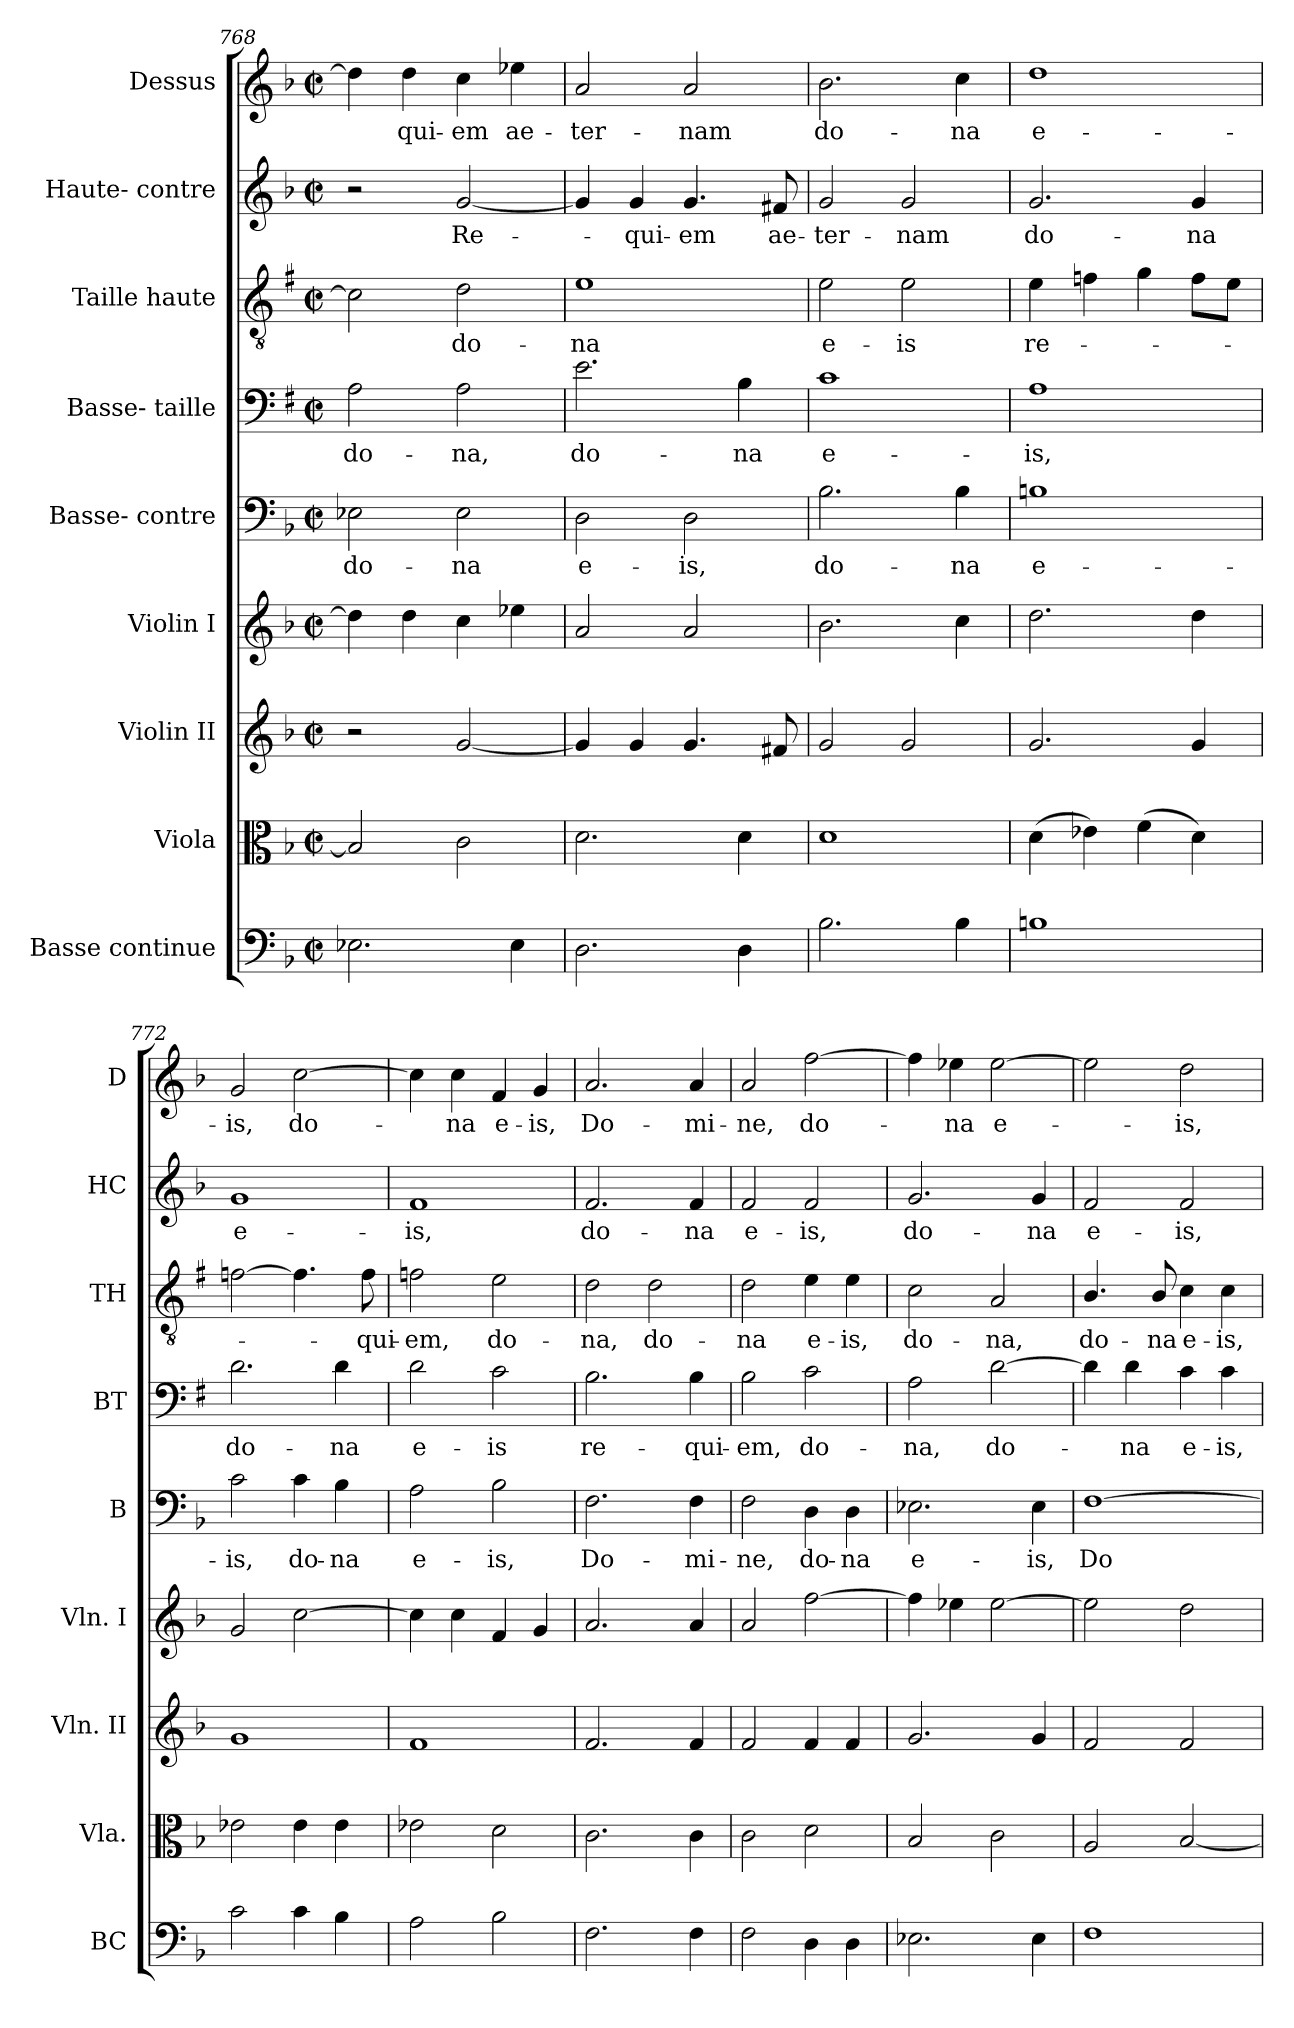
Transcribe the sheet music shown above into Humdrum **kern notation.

**kern	**kern	**kern	**kern	**kern	**text	**kern	**text	**kern	**text	**kern	**text	**kern	**text
*part9	*part8	*part7	*part6	*part5	*part5	*part4	*part4	*part3	*part3	*part2	*part2	*part1	*part1
*staff9	*staff8	*staff7	*staff6	*staff5	*staff5	*staff4	*staff4	*staff3	*staff3	*staff2	*staff2	*staff1	*staff1
*I"Basse  continue	*I"Viola	*I"Violin II	*I"Violin I	*I"Basse- contre	*	*I"Basse- taille	*	*I"Taille haute	*	*I"Haute- contre	*	*I"Dessus	*
*I'BC	*I'Vla.	*I'Vln. II	*I'Vln. I	*I'B	*	*I'BT	*	*I'TH	*	*I'HC	*	*I'D	*
*clefF4	*clefC3	*clefG2	*clefG2	*clefF4	*	*clefF4	*	*clefGv2	*	*clefG2	*	*clefG2	*
*	*	*	*	*	*	*ITrd1c2	*	*ITrd1c2	*	*	*	*	*
*k[b-]	*k[b-]	*k[b-]	*k[b-]	*k[b-]	*	*k[b-]	*	*k[b-]	*	*k[b-]	*	*k[b-]	*
*F:	*F:	*F:	*F:	*F:	*	*F:	*	*F:	*	*F:	*	*F:	*
*M2/2	*M2/2	*M2/2	*M2/2	*M2/2	*	*M2/2	*	*M2/2	*	*M2/2	*	*M2/2	*
*met(c|)	*met(c|)	*met(c|)	*met(c|)	*met(c|)	*	*met(c|)	*	*met(c|)	*	*met(c|)	*	*met(c|)	*
=768	=768	=768	=768	=768	=768	=768	=768	=768	=768	=768	=768	=768	=768
!	!	!	!	!	!LO:LY:b	!	!LO:LY:b	!	!	!	!	!	!
2.E-X\	2B-/]	2r	4dd\]	2E-X\	do-	2G\	do-	2B-\]	.	2r	.	4dd\]	.
!	!	!	!	!	!	!	!	!	!	!	!	!	!LO:LY:b
.	.	.	4dd\	.	.	.	.	.	.	.	.	4dd\	-qui-
!	!	!	!	!	!LO:LY:b	!	!LO:LY:b	!	!LO:LY:b	!	!LO:LY:b	!	!LO:LY:b
.	2c\	[2g/	4cc\	2E-\	-na	2G\	-na,	2c\	do-	[2g/	Re-	4cc\	-em
!	!	!	!	!	!	!	!	!	!	!	!	!	!LO:LY:b
4E-\	.	.	4ee-X\	.	.	.	.	.	.	.	.	4ee-X\	ae-
=769	=769	=769	=769	=769	=769	=769	=769	=769	=769	=769	=769	=769	=769
!	!	!	!	!	!LO:LY:b	!	!LO:LY:b	!	!LO:LY:b	!	!	!	!LO:LY:b
2.D\	2.d\	4g/]	2a/	2D\	e-	2.d\	do-	1d	-na	4g/]	.	2a/	-ter-
!	!	!	!	!	!	!	!	!	!	!	!LO:LY:b	!	!
.	.	4g/	.	.	.	.	.	.	.	4g/	-qui-	.	.
!	!	!	!	!	!LO:LY:b	!	!	!	!	!	!LO:LY:b	!	!LO:LY:b
.	.	4.g/	2a/	2D\	-is,	.	.	.	.	4.g/	-em	2a/	-nam
!	!	!	!	!	!	!	!LO:LY:b	!	!	!	!	!	!
4D\	4d\	.	.	.	.	4A\	-na	.	.	.	.	.	.
!	!	!	!	!	!	!	!	!	!	!	!LO:LY:b	!	!
.	.	8f#X/	.	.	.	.	.	.	.	8f#X/	ae-	.	.
!!LO:LB:g=z
=770	=770	=770	=770	=770	=770	=770	=770	=770	=770	=770	=770	=770	=770
!	!	!	!	!	!LO:LY:b	!	!LO:LY:b	!	!LO:LY:b	!	!LO:LY:b	!	!LO:LY:b
2.B-\	1d	2g/	2.b-\	2.B-\	do-	1B-	e-	2d\	e-	2g/	-ter-	2.b-\	do-
!	!	!	!	!	!	!	!	!	!LO:LY:b	!	!LO:LY:b	!	!
.	.	2g/	.	.	.	.	.	2d\	-is	2g/	-nam	.	.
!	!	!	!	!	!LO:LY:b	!	!	!	!	!	!	!	!LO:LY:b
4B-\	.	.	4cc\	4B-\	-na	.	.	.	.	.	.	4cc\	-na
=771	=771	=771	=771	=771	=771	=771	=771	=771	=771	=771	=771	=771	=771
!	!	!	!	!	!LO:LY:b	!	!LO:LY:b	!	!LO:LY:b	!	!LO:LY:b	!	!LO:LY:b
1Bn	(>4d\	2.g/	2.dd\	1Bn	e-	1G	-is,	4d\	re-	2.g/	do-	1dd	e-
.	4e-X\)	.	.	.	.	.	.	4e-X\	.	.	.	.	.
.	(>4f\	.	.	.	.	.	.	4f\	.	.	.	.	.
!	!	!	!	!	!	!	!	!	!	!	!LO:LY:b	!	!
.	4d\)	4g/	4dd\	.	.	.	.	8e-\L	.	4g/	-na	.	.
.	.	.	.	.	.	.	.	8d\J	.	.	.	.	.
=772	=772	=772	=772	=772	=772	=772	=772	=772	=772	=772	=772	=772	=772
!	!	!	!	!	!LO:LY:b	!	!LO:LY:b	!	!	!	!LO:LY:b	!	!LO:LY:b
2c\	2e-X\	1g	2g/	2c\	-is,	2.c\	do-	[2e-X\	.	1g	e-	2g/	-is,
!	!	!	!	!	!LO:LY:b	!	!	!	!	!	!	!	!LO:LY:b
4c\	4e-\	.	[2cc\	4c\	do-	.	.	4.e-\]	.	.	.	[2cc\	do-
!	!	!	!	!	!LO:LY:b	!	!LO:LY:b	!	!	!	!	!	!
4B-\	4e-\	.	.	4B-\	-na	4c\	-na	.	.	.	.	.	.
!	!	!	!	!	!	!	!	!	!LO:LY:b	!	!	!	!
.	.	.	.	.	.	.	.	8e-\	-qui-	.	.	.	.
=773	=773	=773	=773	=773	=773	=773	=773	=773	=773	=773	=773	=773	=773
!	!	!	!	!	!LO:LY:b	!	!LO:LY:b	!	!LO:LY:b	!	!LO:LY:b	!	!
2A\	2e-X\	1f	4cc\]	2A\	e-	2c\	e-	2e-X\	-em,	1f	-is,	4cc\]	.
!	!	!	!	!	!	!	!	!	!	!	!	!	!LO:LY:b
.	.	.	4cc\	.	.	.	.	.	.	.	.	4cc\	-na
!	!	!	!	!	!LO:LY:b	!	!LO:LY:b	!	!LO:LY:b	!	!	!	!LO:LY:b
2B-\	2d\	.	4f/	2B-\	-is,	2B-\	-is	2d\	do-	.	.	4f/	e-
!	!	!	!	!	!	!	!	!	!	!	!	!	!LO:LY:b
.	.	.	4g/	.	.	.	.	.	.	.	.	4g/	-is,
=774	=774	=774	=774	=774	=774	=774	=774	=774	=774	=774	=774	=774	=774
!	!	!	!	!	!LO:LY:b	!	!LO:LY:b	!	!LO:LY:b	!	!LO:LY:b	!	!LO:LY:b
2.F\	2.c\	2.f/	2.a/	2.F\	Do-	2.A>\	re-	2c\	-na,	2.f/	do-	2.a/	Do-
!	!	!	!	!	!	!	!	!	!LO:LY:b	!	!	!	!
.	.	.	.	.	.	.	.	2c\	do-	.	.	.	.
!	!	!	!	!	!LO:LY:b	!	!LO:LY:b	!	!	!	!LO:LY:b	!	!LO:LY:b
4F\	4c\	4f/	4a/	4F\	-mi-	4A\	-qui-	.	.	4f/	-na	4a/	-mi-
=775	=775	=775	=775	=775	=775	=775	=775	=775	=775	=775	=775	=775	=775
!	!	!	!	!	!LO:LY:b	!	!LO:LY:b	!	!LO:LY:b	!	!LO:LY:b	!	!LO:LY:b
2F\	2c\	2f/	2a/	2F\	-ne,	2A\	-em,	2c\	-na	2f/	e-	2a/	-ne,
!	!	!	!	!	!LO:LY:b	!	!LO:LY:b	!	!LO:LY:b	!	!LO:LY:b	!	!LO:LY:b
4D\	2d\	4f/	[2ff\	4D\	do-	2B-\	do-	4d\	e-	2f/	-is,	[2ff\	do-
!	!	!	!	!	!LO:LY:b	!	!	!	!LO:LY:b	!	!	!	!
4D\	.	4f/	.	4D\	-na	.	.	4d\	-is,	.	.	.	.
=776	=776	=776	=776	=776	=776	=776	=776	=776	=776	=776	=776	=776	=776
!	!	!	!	!	!LO:LY:b	!	!LO:LY:b	!	!LO:LY:b	!	!LO:LY:b	!	!
2.E-X\	2B-/	2.g/	4ff\]	2.E-X\	e-	2G\	-na,	2B-\	do-	2.g/	do-	4ff\]	.
!	!	!	!	!	!	!	!	!	!	!	!	!	!LO:LY:b
.	.	.	4ee-X\	.	.	.	.	.	.	.	.	4ee-X\	-na
!	!	!	!	!	!	!	!LO:LY:b	!	!LO:LY:b	!	!	!	!LO:LY:b
.	2c\	.	[2ee-\	.	.	[2c\	do-	2G/	-na,	.	.	[2ee-\	e-
!	!	!	!	!	!LO:LY:b	!	!	!	!	!	!LO:LY:b	!	!
4E-\	.	4g/	.	4E-\	-is,	.	.	.	.	4g/	-na	.	.
!!LO:PB:g=z
=777	=777	=777	=777	=777	=777	=777	=777	=777	=777	=777	=777	=777	=777
!	!	!	!	!	!LO:LY:b	!	!	!	!LO:LY:b	!	!LO:LY:b	!	!
1F	2A/	2f/	2ee-\]	[1F	Do-	4c\]	.	4.A/	do-	2f/	e-	2ee-\]	.
!	!	!	!	!	!	!	!LO:LY:b	!	!	!	!	!	!
.	.	.	.	.	.	4c\	-na	.	.	.	.	.	.
!	!	!	!	!	!	!	!	!	!LO:LY:b	!	!	!	!
.	.	.	.	.	.	.	.	8A/	-na	.	.	.	.
!	!	!	!	!	!	!	!LO:LY:b	!	!LO:LY:b	!	!LO:LY:b	!	!LO:LY:b
.	[2B-/	2f/	2dd\	.	.	4B-\	e-	4B-\	e-	2f/	-is,	2dd\	-is,
!	!	!	!	!	!	!	!LO:LY:b	!	!LO:LY:b	!	!	!	!
.	.	.	.	.	.	4B-\	-is,	4B-\	-is,	.	.	.	.
=	=	=	=	=	=	=	=	=	=	=	=	=	=
*-	*-	*-	*-	*-	*-	*-	*-	*-	*-	*-	*-	*-	*-
